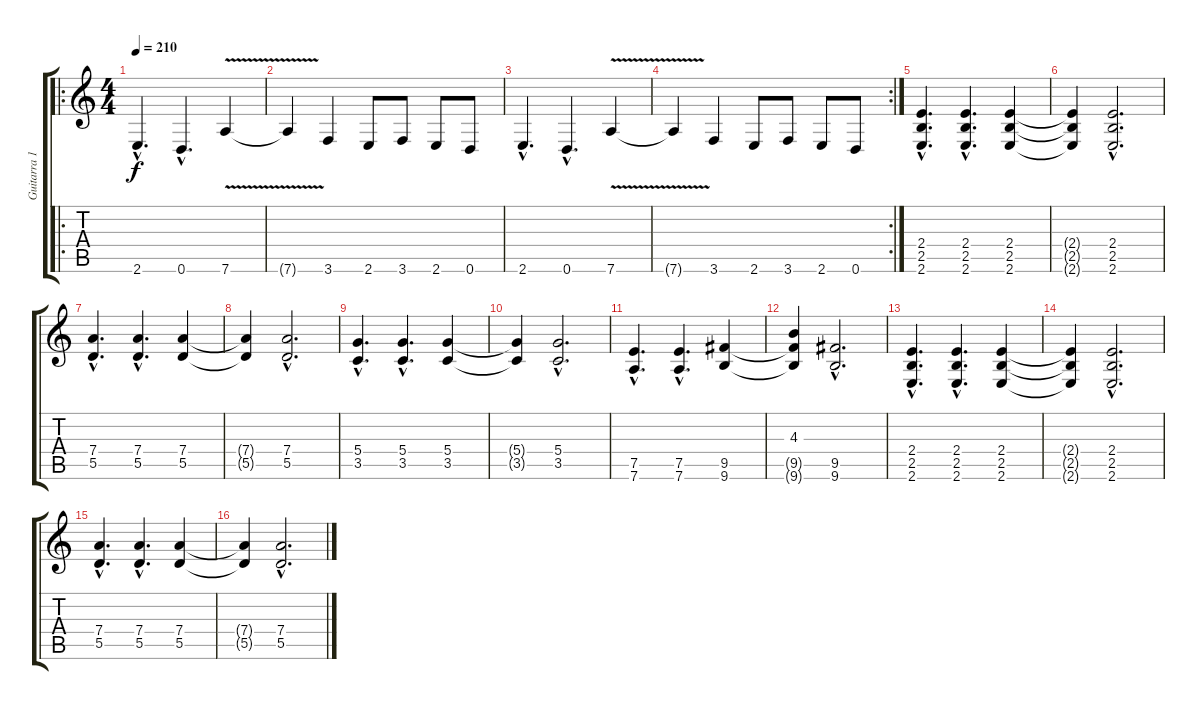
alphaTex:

\track ("Guitarra 1" "Guitarra 1") {instrument distortionguitar}
\staff {score tabs}
\tuning (E4 B3 G3 D3 A2 D2) {hide}
\ro
\ts (4 4)
\tempo 210
\clef g2
\ks c
2.6{hac}.4{d dy f} 0.6{hac}.4{d} 7.6{v}.4 |
7.6{t}.4 3.6.4 2.6.8 3.6.8 2.6.8 0.6.8 |
2.6{hac}.4{d} 0.6{hac}.4{d} 7.6{v}.4 |
\rc 2
7.6{t}.4 3.6.4 2.6.8 3.6.8 2.6.8 0.6.8 |
(2.4{hac} 2.5{hac} 2.6{hac}).4{d} (2.4{hac} 2.5{hac} 2.6{hac}).4{d} (2.4 2.5 2.6).4 |
(2.4{t} 2.5{t} 2.6{t}).4 (2.4{hac} 2.5{hac} 2.6{hac}).2{d} |
(7.4{hac} 5.5{hac}).4{d} (7.4{hac} 5.5{hac}).4{d} (7.4 5.5).4 |
(7.4{t} 5.5{t}).4 (7.4{hac} 5.5{hac}).2{d} |
(5.4{hac} 3.5{hac}).4{d} (5.4{hac} 3.5{hac}).4{d} (5.4 3.5).4 |
(5.4{t} 3.5{t}).4 (5.4{hac} 3.5{hac}).2{d} |
(7.5{hac} 7.6{hac}).4{d} (7.5{hac} 7.6{hac}).4{d} (9.5 9.6).4 |
(4.3 9.5{t} 9.6{t}).4 (9.5{hac} 9.6{hac}).2{d} |
(2.4{hac} 2.5{hac} 2.6{hac}).4{d} (2.4{hac} 2.5{hac} 2.6{hac}).4{d} (2.4 2.5 2.6).4 |
(2.4{t} 2.5{t} 2.6{t}).4 (2.4{hac} 2.5{hac} 2.6{hac}).2{d} |
(7.4{hac} 5.5{hac}).4{d} (7.4{hac} 5.5{hac}).4{d} (7.4 5.5).4 |
(7.4{t} 5.5{t}).4 (7.4{hac} 5.5{hac}).2{d}
